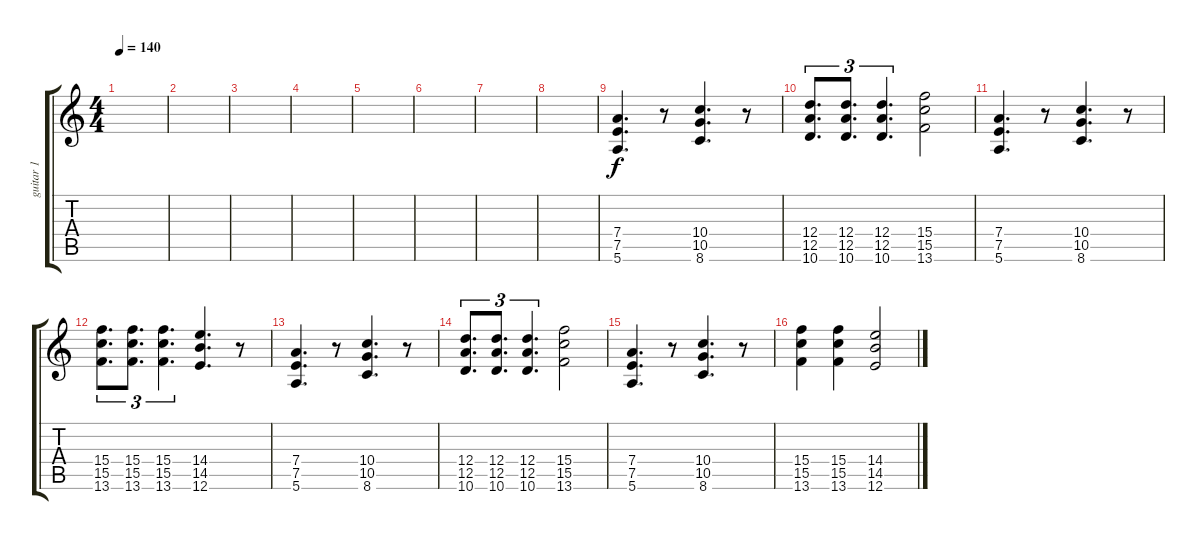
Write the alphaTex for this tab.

\track ("guitar 1" "guitar 1") {instrument distortionguitar}
\staff {score tabs}
\tuning (E4 B3 G3 D3 A2 E2) {hide}
\ts (4 4)
\tempo 140
\clef g2
\ks c
|
|
|
|
|
|
|
|
(7.4 7.5 5.6).4{d} r.8 (10.4 10.5 8.6).4{d} r.8 |
(12.4 12.5 10.6).8{d tu (3 2)} (12.4 12.5 10.6).8{d tu (3 2)} (12.4 12.5 10.6).4{d tu (3 2)} (15.4 15.5 13.6).2 |
(7.4 7.5 5.6).4{d} r.8 (10.4 10.5 8.6).4{d} r.8 |
(15.4 15.5 13.6).8{d tu (3 2)} (15.4 15.5 13.6).8{d tu (3 2)} (15.4 15.5 13.6).4{d tu (3 2)} (14.4 14.5 12.6).4{d} r.8 |
(7.4 7.5 5.6).4{d} r.8 (10.4 10.5 8.6).4{d} r.8 |
(12.4 12.5 10.6).8{d tu (3 2)} (12.4 12.5 10.6).8{d tu (3 2)} (12.4 12.5 10.6).4{d tu (3 2)} (15.4 15.5 13.6).2 |
(7.4 7.5 5.6).4{d} r.8 (10.4 10.5 8.6).4{d} r.8 |
(15.4 15.5 13.6).4 (15.4 15.5 13.6).4 (14.4 14.5 12.6).2
